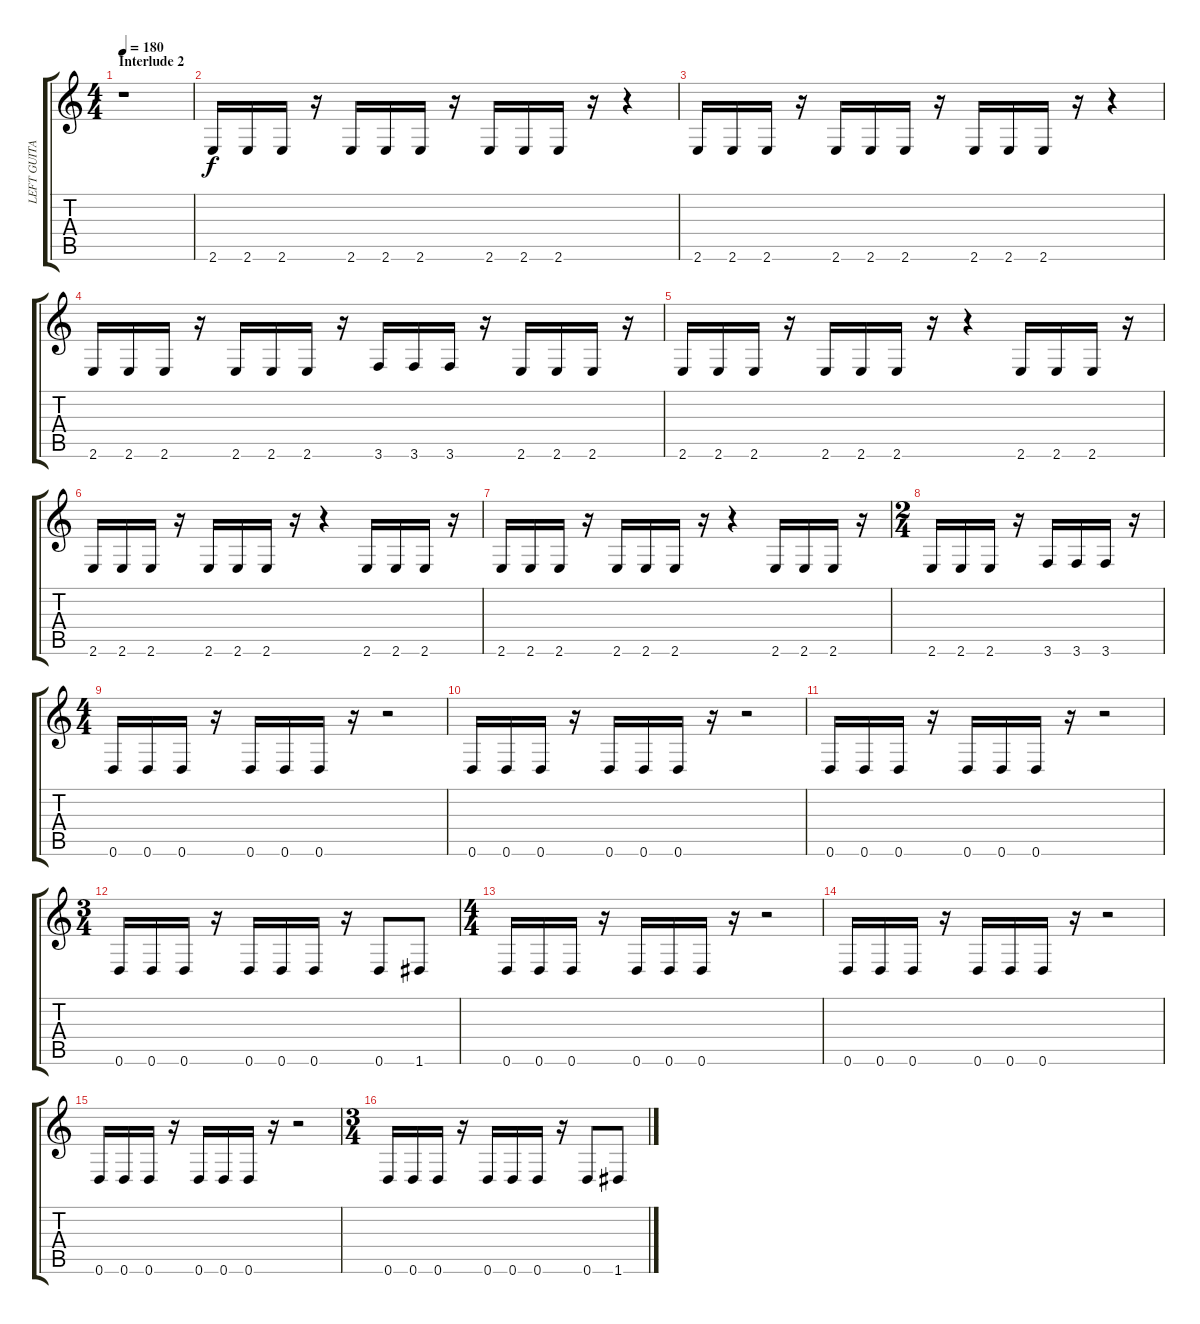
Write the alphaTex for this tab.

\track ("LEFT GUITAR" "LEFT GUITA") {instrument overdrivenguitar}
\staff {score tabs}
\tuning (E4 B3 G3 D3 A2 D2) {hide}
\ts (4 4)
\section ("" "Interlude 2")
\tempo 180
\clef g2
\ks c
r.1{dy f} |
2.6.16 2.6.16 2.6.16 r.16 2.6.16 2.6.16 2.6.16 r.16 2.6.16 2.6.16 2.6.16 r.16 r.4 |
2.6.16 2.6.16 2.6.16 r.16 2.6.16 2.6.16 2.6.16 r.16 2.6.16 2.6.16 2.6.16 r.16 r.4 |
2.6.16 2.6.16 2.6.16 r.16 2.6.16 2.6.16 2.6.16 r.16 3.6.16 3.6.16 3.6.16 r.16 2.6.16 2.6.16 2.6.16 r.16 |
2.6.16 2.6.16 2.6.16 r.16 2.6.16 2.6.16 2.6.16 r.16 r.4 2.6.16 2.6.16 2.6.16 r.16 |
2.6.16 2.6.16 2.6.16 r.16 2.6.16 2.6.16 2.6.16 r.16 r.4 2.6.16 2.6.16 2.6.16 r.16 |
2.6.16 2.6.16 2.6.16 r.16 2.6.16 2.6.16 2.6.16 r.16 r.4 2.6.16 2.6.16 2.6.16 r.16 |
\ts (2 4)
2.6.16 2.6.16 2.6.16 r.16 3.6.16 3.6.16 3.6.16 r.16 |
\ts (4 4)
0.6.16 0.6.16 0.6.16 r.16 0.6.16 0.6.16 0.6.16 r.16 r.2 |
0.6.16 0.6.16 0.6.16 r.16 0.6.16 0.6.16 0.6.16 r.16 r.2 |
0.6.16 0.6.16 0.6.16 r.16 0.6.16 0.6.16 0.6.16 r.16 r.2 |
\ts (3 4)
0.6.16 0.6.16 0.6.16 r.16 0.6.16 0.6.16 0.6.16 r.16 0.6.8 1.6.8 |
\ts (4 4)
0.6.16 0.6.16 0.6.16 r.16 0.6.16 0.6.16 0.6.16 r.16 r.2 |
0.6.16 0.6.16 0.6.16 r.16 0.6.16 0.6.16 0.6.16 r.16 r.2 |
0.6.16 0.6.16 0.6.16 r.16 0.6.16 0.6.16 0.6.16 r.16 r.2 |
\ts (3 4)
0.6.16 0.6.16 0.6.16 r.16 0.6.16 0.6.16 0.6.16 r.16 0.6.8 1.6.8
